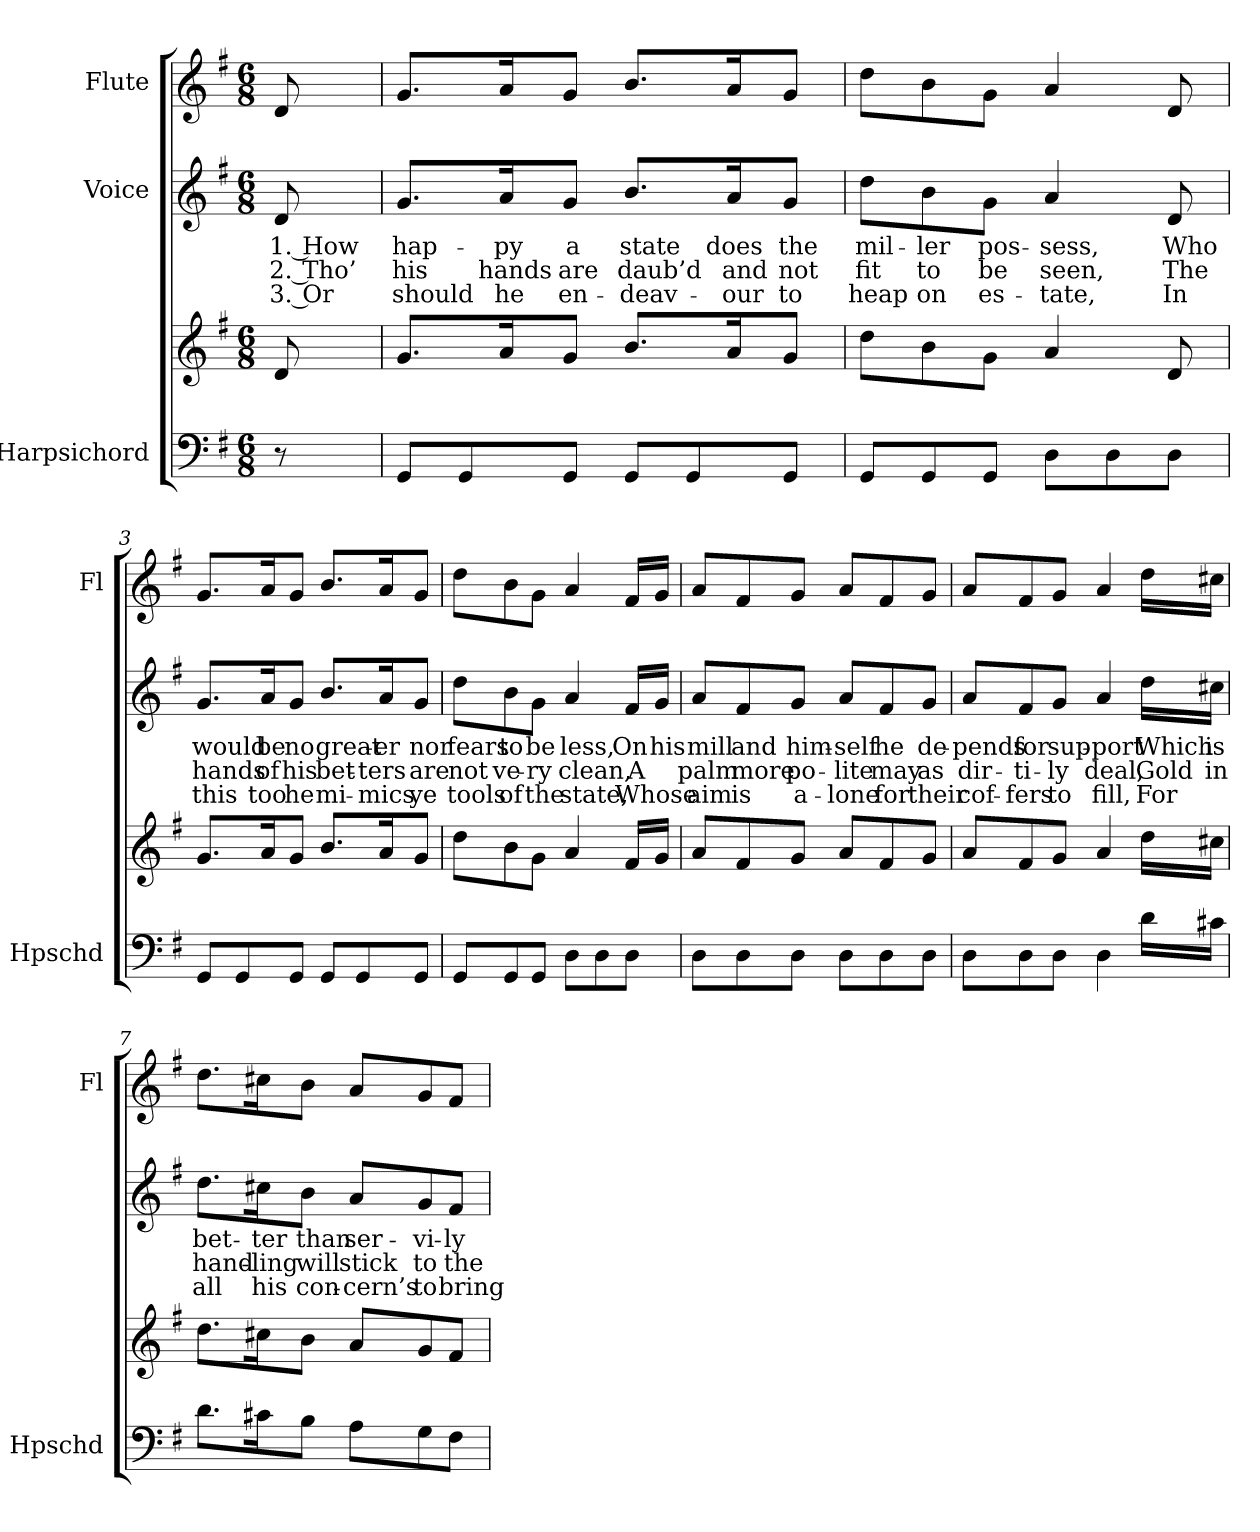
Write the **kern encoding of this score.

**kern	**kern	**kern	**text	**text	**text	**kern
*part3	*part3	*part2	*part2	*part2	*part2	*part1
*staff4	*staff3	*staff2	*staff2	*staff2	*staff2	*staff1
*I"Harpsichord	*	*I"Voice	*	*	*	*I"Flute
*I'Hpschd	*	*	*	*	*	*I'Fl
*clefF4	*clefG2	*clefG2	*	*	*	*clefG2
*k[f#]	*k[f#]	*k[f#]	*	*	*	*k[f#]
*M6/8	*M6/8	*M6/8	*	*	*	*M6/8
=	=	=	=	=	=	=
!	!	!	!LO:LY:b	!LO:LY:b	!LO:LY:b	!
8r	8d/	8d/	1. How	2. Tho’	3. Or	8d/
=1	=1	=1	=1	=1	=1	=1
!	!	!	!LO:LY:b	!LO:LY:b	!LO:LY:b	!
8GG/L	8.g/L	8.g/L	hap-	his	should	8.g/L
8GG/	.	.	.	.	.	.
!	!	!	!LO:LY:b	!LO:LY:b	!LO:LY:b	!
.	16a/K	16a/K	-py	hands	he	16a/K
!	!	!	!LO:LY:b	!LO:LY:b	!LO:LY:b	!
8GG/J	8g/J	8g/J	a	are	en-	8g/J
!	!	!	!LO:LY:b	!LO:LY:b	!LO:LY:b	!
8GG/L	8.b/L	8.b/L	state	daub’d	-deav-	8.b/L
8GG/	.	.	.	.	.	.
!	!	!	!LO:LY:b	!LO:LY:b	!LO:LY:b	!
.	16a/K	16a/K	does	and	-our	16a/K
!	!	!	!LO:LY:b	!LO:LY:b	!LO:LY:b	!
8GG/J	8g/J	8g/J	the	not	to	8g/J
=2	=2	=2	=2	=2	=2	=2
!	!	!	!LO:LY:b	!LO:LY:b	!LO:LY:b	!
8GG/L	8dd\L	8dd\L	mil-	fit	heap	8dd\L
!	!	!	!LO:LY:b	!LO:LY:b	!LO:LY:b	!
8GG/	8b\	8b\	-ler	to	on	8b\
!	!	!	!LO:LY:b	!LO:LY:b	!LO:LY:b	!
8GG/J	8g\J	8g\J	pos-	be	es-	8g\J
!	!	!	!LO:LY:b	!LO:LY:b	!LO:LY:b	!
8D\L	4a/	4a/	-sess,	seen,	-tate,	4a/
8D\	.	.	.	.	.	.
!	!	!	!LO:LY:b	!LO:LY:b	!LO:LY:b	!
8D\J	8d/	8d/	Who	The	In	8d/
=3	=3	=3	=3	=3	=3	=3
!	!	!	!LO:LY:b	!LO:LY:b	!LO:LY:b	!
8GG/L	8.g/L	8.g/L	would	hands	this	8.g/L
8GG/	.	.	.	.	.	.
!	!	!	!LO:LY:b	!LO:LY:b	!LO:LY:b	!
.	16a/K	16a/K	be	of	too	16a/K
!	!	!	!LO:LY:b	!LO:LY:b	!LO:LY:b	!
8GG/J	8g/J	8g/J	no	his	he	8g/J
!	!	!	!LO:LY:b	!LO:LY:b	!LO:LY:b	!
8GG/L	8.b/L	8.b/L	great-	bet-	mi-	8.b/L
8GG/	.	.	.	.	.	.
!	!	!	!LO:LY:b	!LO:LY:b	!LO:LY:b	!
.	16a/K	16a/K	-er	-ters	-mics	16a/K
!	!	!	!LO:LY:b	!LO:LY:b	!LO:LY:b	!
8GG/J	8g/J	8g/J	nor	are	ye	8g/J
!!LO:LB:g=z
=4	=4	=4	=4	=4	=4	=4
!	!	!	!LO:LY:b	!LO:LY:b	!LO:LY:b	!
8GG/L	8dd\L	8dd\L	fears	not	tools	8dd\L
!	!	!	!LO:LY:b	!LO:LY:b	!LO:LY:b	!
8GG/	8b\	8b\	to	ve-	of	8b\
!	!	!	!LO:LY:b	!LO:LY:b	!LO:LY:b	!
8GG/J	8g\J	8g\J	be	-ry	the	8g\J
!	!	!	!LO:LY:b	!LO:LY:b	!LO:LY:b	!
8D\L	4a/	4a/	less,	clean,	state,	4a/
8D\	.	.	.	.	.	.
!	!	!	!LO:LY:b	!LO:LY:b	!LO:LY:b	!
8D\J	16f#/LL	16f#/LL	On	A	Whose	16f#/LL
!	!	!	!LO:LY:b	!	!	!
.	16g/JJ	16g/JJ	his	.	.	16g/JJ
=5	=5	=5	=5	=5	=5	=5
!	!	!	!LO:LY:b	!LO:LY:b	!LO:LY:b	!
8D\L	8a/L	8a/L	mill	palm	aim	8a/L
!	!	!	!LO:LY:b	!LO:LY:b	!LO:LY:b	!
8D\	8f#/	8f#/	and	more	is	8f#/
!	!	!	!LO:LY:b	!LO:LY:b	!LO:LY:b	!
8D\J	8g/J	8g/J	him-	po-	a-	8g/J
!	!	!	!LO:LY:b	!LO:LY:b	!LO:LY:b	!
8D\L	8a/L	8a/L	-self	-lite	-lone	8a/L
!	!	!	!LO:LY:b	!LO:LY:b	!LO:LY:b	!
8D\	8f#/	8f#/	he	may	for	8f#/
!	!	!	!LO:LY:b	!LO:LY:b	!LO:LY:b	!
8D\J	8g/J	8g/J	de-	as	their	8g/J
=6	=6	=6	=6	=6	=6	=6
!	!	!	!LO:LY:b	!LO:LY:b	!LO:LY:b	!
8D\L	8a/L	8a/L	-pends	dir-	cof-	8a/L
!	!	!	!LO:LY:b	!LO:LY:b	!LO:LY:b	!
8D\	8f#/	8f#/	for	-ti-	-fers	8f#/
!	!	!	!LO:LY:b	!LO:LY:b	!LO:LY:b	!
8D\J	8g/J	8g/J	sup-	-ly	to	8g/J
!	!	!	!LO:LY:b	!LO:LY:b	!LO:LY:b	!
4D\	4a/	4a/	-port	deal,	fill,	4a/
!	!	!	!LO:LY:b	!LO:LY:b	!LO:LY:b	!
16d\LL	16dd\LL	16dd\LL	Which	Gold	For	16dd\LL
!	!	!	!LO:LY:b	!LO:LY:b	!	!
16c#X\JJ	16cc#X\JJ	16cc#X\JJ	is	in	.	16cc#X\JJ
!!LO:LB:g=z
=7	=7	=7	=7	=7	=7	=7
!	!	!	!LO:LY:b	!LO:LY:b	!LO:LY:b	!
8.d\L	8.dd\L	8.dd\L	bet-	hand-	all	8.dd\L
!	!	!	!LO:LY:b	!LO:LY:b	!LO:LY:b	!
16c#X\K	16cc#X\K	16cc#X\K	-ter	-ling	his	16cc#X\K
!	!	!	!LO:LY:b	!LO:LY:b	!LO:LY:b	!
8B\J	8b\J	8b\J	than	will	con-	8b\J
!	!	!	!LO:LY:b	!LO:LY:b	!LO:LY:b	!
8A\L	8a/L	8a/L	ser-	stick	-cern’s	8a/L
!	!	!	!LO:LY:b	!LO:LY:b	!LO:LY:b	!
8G\	8g/	8g/	-vi-	to	to	8g/
!	!	!	!LO:LY:b	!LO:LY:b	!LO:LY:b	!
8F#\J	8f#/J	8f#/J	-ly	the	bring	8f#/J
=	=	=	=	=	=	=
*-	*-	*-	*-	*-	*-	*-
